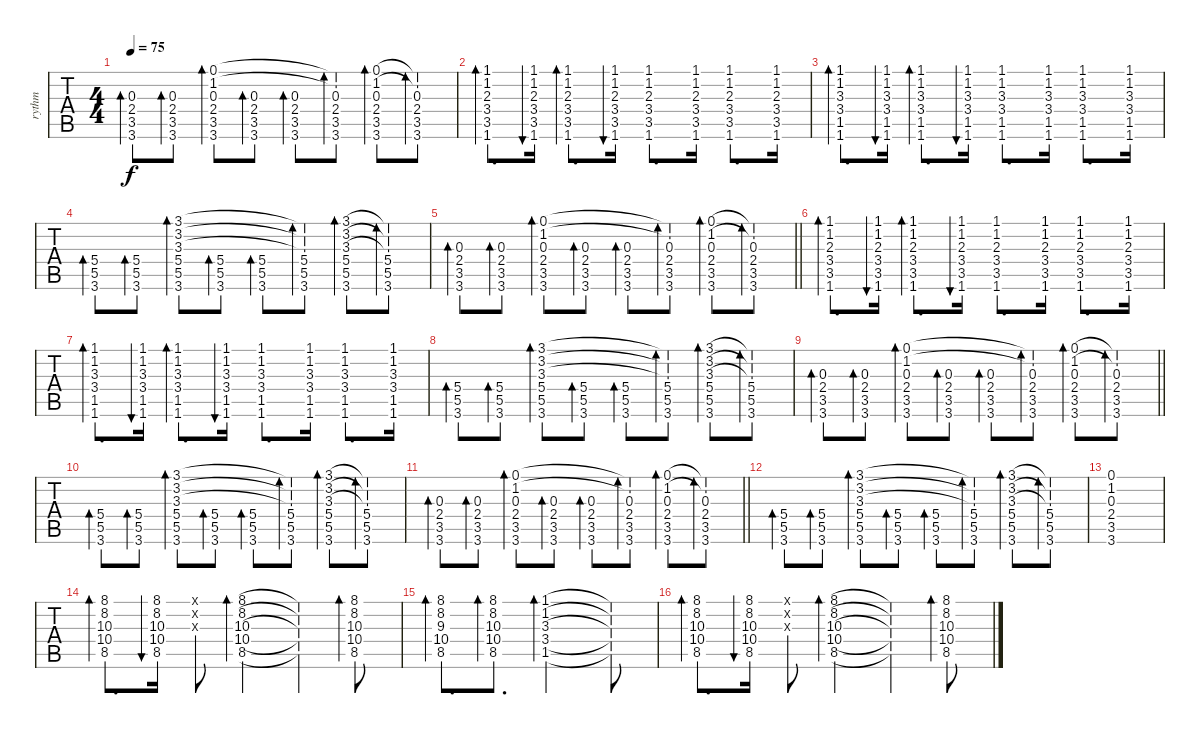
\track ("rythm" "rythm") {instrument acousticguitarsteel}
\staff {tabs}
\tuning (E4 B3 G3 D3 A2 E2) {hide}
\ts (4 4)
\tempo 75
\clef g2
\ks c
(0.3 2.4 3.5 3.6).8{bd 30 dy f} (0.3 2.4 3.5 3.6).8{bd 30} (0.1 1.2 0.3 2.4 3.5 3.6).8{bd 30} (0.3 2.4 3.5 3.6).8{bd 30} (0.3 2.4 3.5 3.6).8{bd 30} (0.1{t} 1.2{t} 0.3 2.4 3.5 3.6).8{bd 30} (0.1 1.2 0.3 2.4 3.5 3.6).8{bd 30} (0.1{t} 1.2{t} 0.3 2.4 3.5 3.6).8{bd 30} |
(1.1 1.2 2.3 3.4 3.5 1.6).8{d bd 30} (1.1 1.2 2.3 3.4 3.5 1.6).16{bu 30} (1.1 1.2 2.3 3.4 3.5 1.6).8{d bd 30} (1.1 1.2 2.3 3.4 3.5 1.6).16{bu 30} (1.1 1.2 2.3 3.4 3.5 1.6).8{d} (1.1 1.2 2.3 3.4 3.5 1.6).16 (1.1 1.2 2.3 3.4 3.5 1.6).8{d} (1.1 1.2 2.3 3.4 3.5 1.6).16 |
(1.1 1.2 3.3 3.4 1.5 1.6).8{d bd 30} (1.1 1.2 3.3 3.4 1.5 1.6).16{bu 30} (1.1 1.2 3.3 3.4 1.5 1.6).8{d bd 30} (1.1 1.2 3.3 3.4 1.5 1.6).16{bu 30} (1.1 1.2 3.3 3.4 1.5 1.6).8{d} (1.1 1.2 3.3 3.4 1.5 1.6).16 (1.1 1.2 3.3 3.4 1.5 1.6).8{d} (1.1 1.2 3.3 3.4 1.5 1.6).16 |
(5.4 5.5 3.6).8{bd 30} (5.4 5.5 3.6).8{bd 30} (3.1 3.2 3.3 5.4 5.5 3.6).8{bd 30} (5.4 5.5 3.6).8{bd 30} (5.4 5.5 3.6).8{bd 30} (3.1{t} 3.2{t} 3.3{t} 5.4 5.5 3.6).8{bd 30} (3.1 3.2 3.3 5.4 5.5 3.6).8{bd 30} (3.1{t} 3.2{t} 3.3{t} 5.4 5.5 3.6).8{bd 30} |
\barLineRight lightlight
(0.3 2.4 3.5 3.6).8{bd 30} (0.3 2.4 3.5 3.6).8{bd 30} (0.1 1.2 0.3 2.4 3.5 3.6).8{bd 30} (0.3 2.4 3.5 3.6).8{bd 30} (0.3 2.4 3.5 3.6).8{bd 30} (0.1{t} 1.2{t} 0.3 2.4 3.5 3.6).8{bd 30} (0.1 1.2 0.3 2.4 3.5 3.6).8{bd 30} (0.1{t} 1.2{t} 0.3 2.4 3.5 3.6).8{bd 30} |
(1.1 1.2 2.3 3.4 3.5 1.6).8{d bd 30} (1.1 1.2 2.3 3.4 3.5 1.6).16{bu 30} (1.1 1.2 2.3 3.4 3.5 1.6).8{d bd 30} (1.1 1.2 2.3 3.4 3.5 1.6).16{bu 30} (1.1 1.2 2.3 3.4 3.5 1.6).8{d} (1.1 1.2 2.3 3.4 3.5 1.6).16 (1.1 1.2 2.3 3.4 3.5 1.6).8{d} (1.1 1.2 2.3 3.4 3.5 1.6).16 |
(1.1 1.2 3.3 3.4 1.5 1.6).8{d bd 30} (1.1 1.2 3.3 3.4 1.5 1.6).16{bu 30} (1.1 1.2 3.3 3.4 1.5 1.6).8{d bd 30} (1.1 1.2 3.3 3.4 1.5 1.6).16{bu 30} (1.1 1.2 3.3 3.4 1.5 1.6).8{d} (1.1 1.2 3.3 3.4 1.5 1.6).16 (1.1 1.2 3.3 3.4 1.5 1.6).8{d} (1.1 1.2 3.3 3.4 1.5 1.6).16 |
(5.4 5.5 3.6).8{bd 30} (5.4 5.5 3.6).8{bd 30} (3.1 3.2 3.3 5.4 5.5 3.6).8{bd 30} (5.4 5.5 3.6).8{bd 30} (5.4 5.5 3.6).8{bd 30} (3.1{t} 3.2{t} 3.3{t} 5.4 5.5 3.6).8{bd 30} (3.1 3.2 3.3 5.4 5.5 3.6).8{bd 30} (3.1{t} 3.2{t} 3.3{t} 5.4 5.5 3.6).8{bd 30} |
\barLineRight lightlight
(0.3 2.4 3.5 3.6).8{bd 30} (0.3 2.4 3.5 3.6).8{bd 30} (0.1 1.2 0.3 2.4 3.5 3.6).8{bd 30} (0.3 2.4 3.5 3.6).8{bd 30} (0.3 2.4 3.5 3.6).8{bd 30} (0.1{t} 1.2{t} 0.3 2.4 3.5 3.6).8{bd 30} (0.1 1.2 0.3 2.4 3.5 3.6).8{bd 30} (0.1{t} 1.2{t} 0.3 2.4 3.5 3.6).8{bd 30} |
(5.4 5.5 3.6).8{bd 30} (5.4 5.5 3.6).8{bd 30} (3.1 3.2 3.3 5.4 5.5 3.6).8{bd 30} (5.4 5.5 3.6).8{bd 30} (5.4 5.5 3.6).8{bd 30} (3.1{t} 3.2{t} 3.3{t} 5.4 5.5 3.6).8{bd 30} (3.1 3.2 3.3 5.4 5.5 3.6).8{bd 30} (3.1{t} 3.2{t} 3.3{t} 5.4 5.5 3.6).8{bd 30} |
\barLineRight lightlight
(0.3 2.4 3.5 3.6).8{bd 30} (0.3 2.4 3.5 3.6).8{bd 30} (0.1 1.2 0.3 2.4 3.5 3.6).8{bd 30} (0.3 2.4 3.5 3.6).8{bd 30} (0.3 2.4 3.5 3.6).8{bd 30} (0.1{t} 1.2{t} 0.3 2.4 3.5 3.6).8{bd 30} (0.1 1.2 0.3 2.4 3.5 3.6).8{bd 30} (0.1{t} 1.2{t} 0.3 2.4 3.5 3.6).8{bd 30} |
(5.4 5.5 3.6).8{bd 30} (5.4 5.5 3.6).8{bd 30} (3.1 3.2 3.3 5.4 5.5 3.6).8{bd 30} (5.4 5.5 3.6).8{bd 30} (5.4 5.5 3.6).8{bd 30} (3.1{t} 3.2{t} 3.3{t} 5.4 5.5 3.6).8{bd 30} (3.1 3.2 3.3 5.4 5.5 3.6).8{bd 30} (3.1{t} 3.2{t} 3.3{t} 5.4 5.5 3.6).8{bd 30} |
(0.1 1.2 0.3 2.4 3.5 3.6).1 |
(8.1 8.2 10.3 10.4 8.5).8{d bd 30} (8.1 8.2 10.3 10.4 8.5).16{bu 30} (0.1{x} 0.2{x} 0.3{x}).8 (8.1 8.2 10.3 10.4 8.5).4{bd 30} (8.1{t} 8.2{t} 10.3{t} 10.4{t} 8.5{t}).4 (8.1 8.2 10.3 10.4 8.5).8{bd 30} |
(8.1 8.2 9.3 10.4 8.5).8{d bd 30} (8.1 8.2 10.3 10.4 8.5).8{d bd 30} (1.1 1.2 3.3 3.4 1.5).2{bd 30} (1.1{t} 1.2{t} 3.3{t} 3.4{t} 1.5{t}).8 |
(8.1 8.2 10.3 10.4 8.5).8{d bd 30} (8.1 8.2 10.3 10.4 8.5).16{bu 30} (0.1{x} 0.2{x} 0.3{x}).8 (8.1 8.2 10.3 10.4 8.5).4{bd 30} (8.1{t} 8.2{t} 10.3{t} 10.4{t} 8.5{t}).4 (8.1 8.2 10.3 10.4 8.5).8{bd 30}
